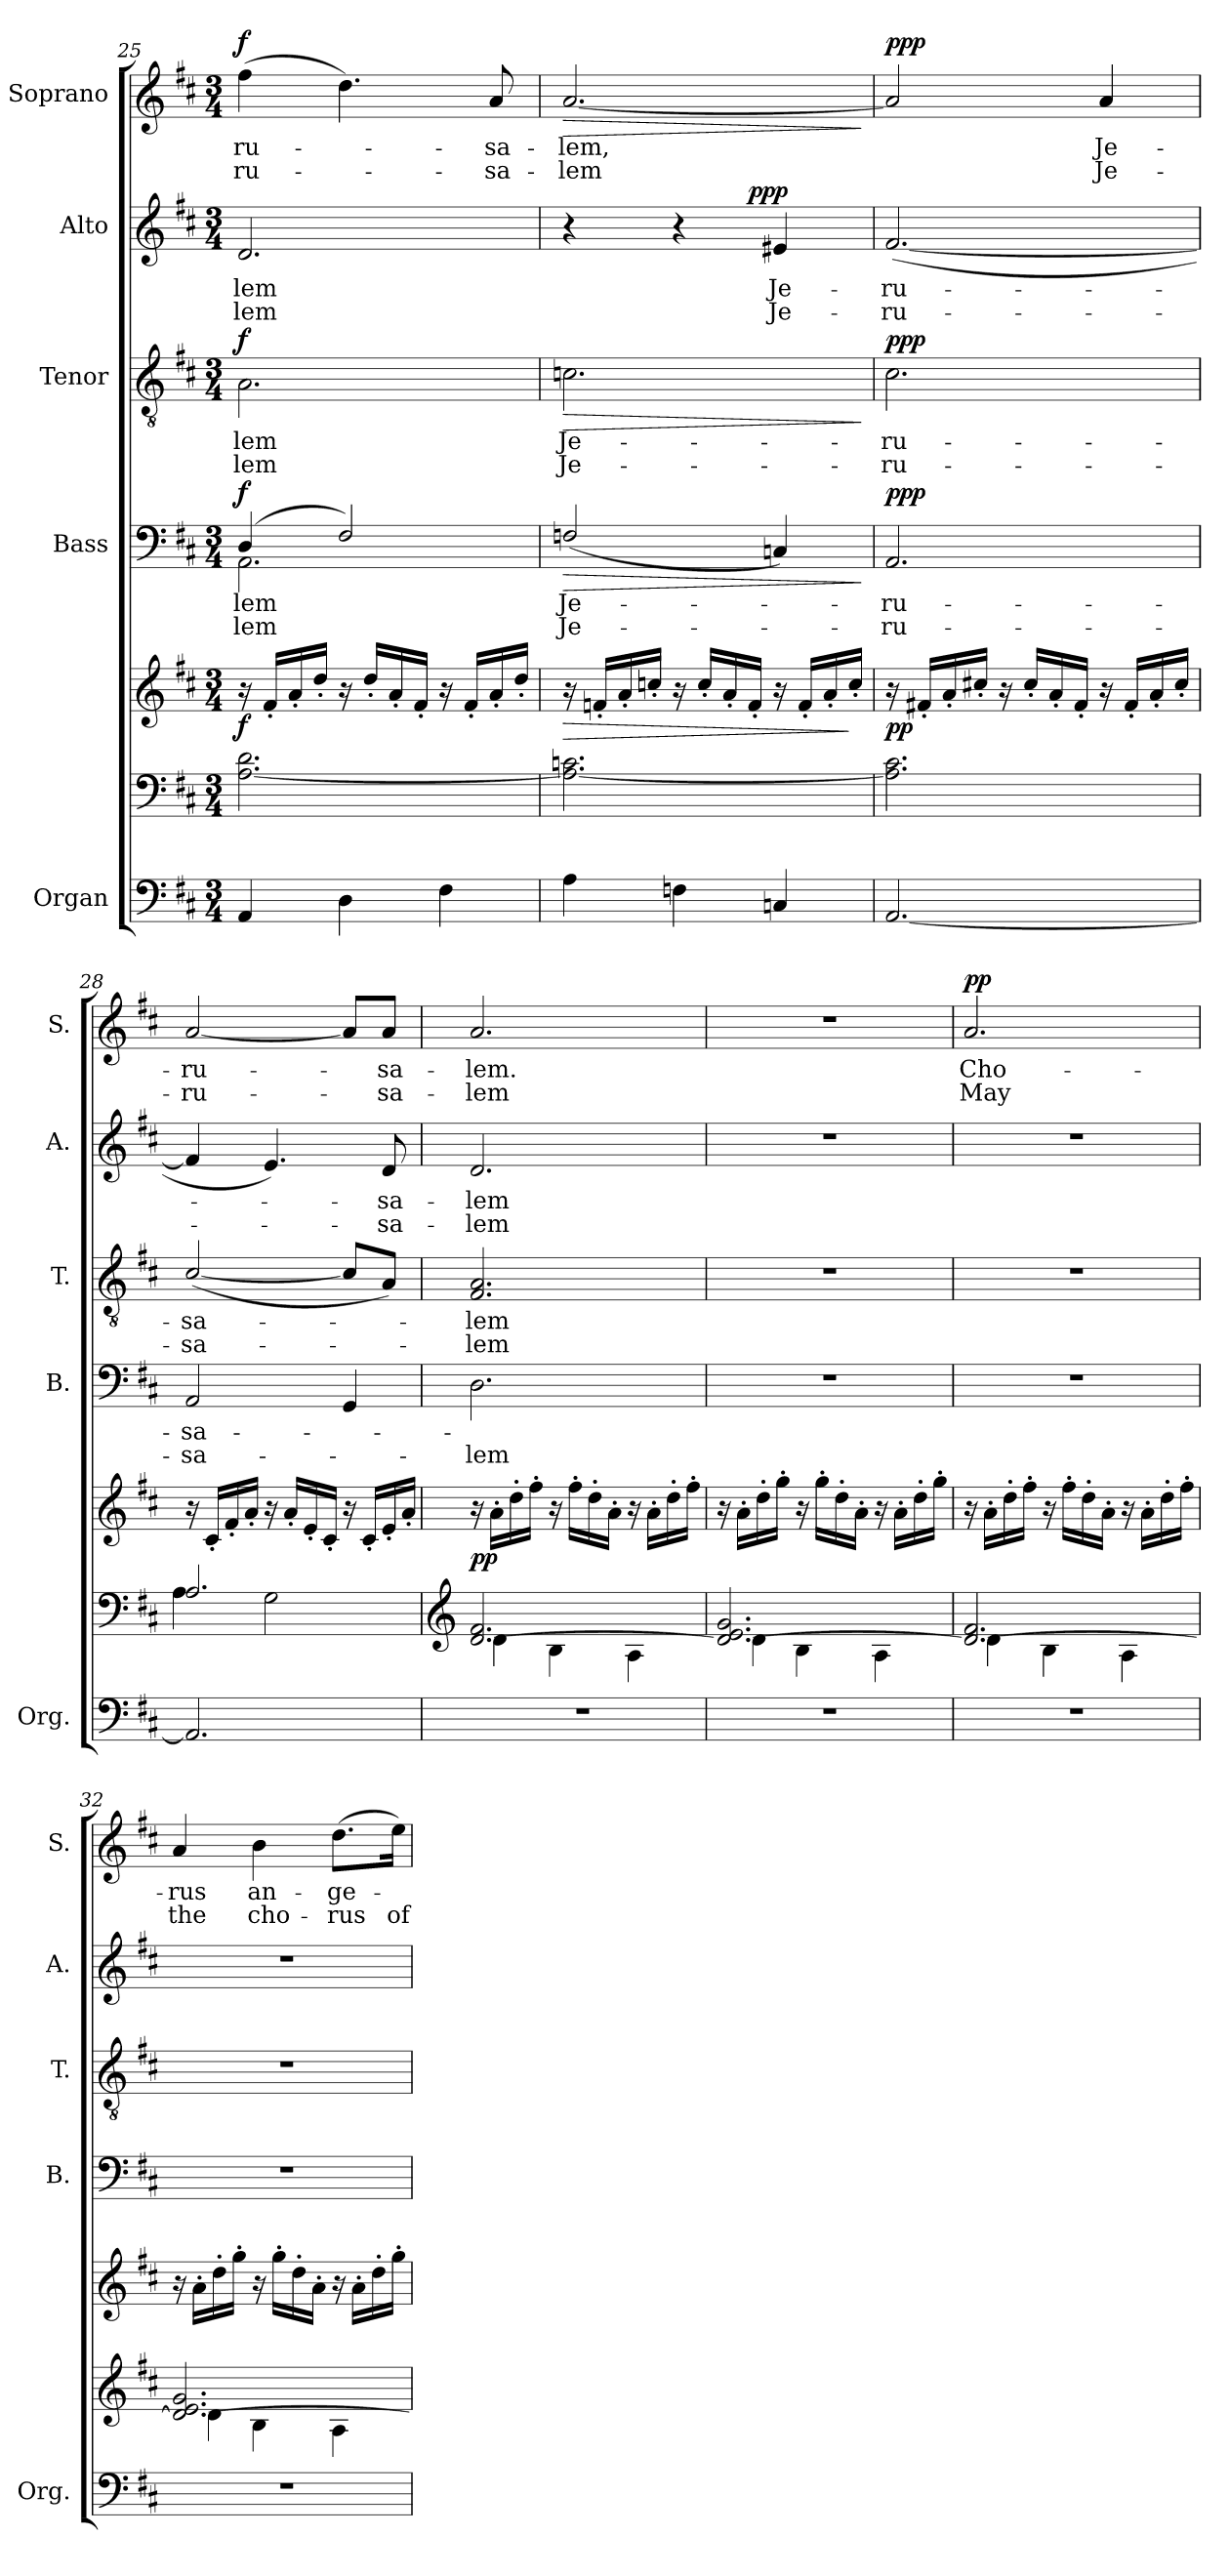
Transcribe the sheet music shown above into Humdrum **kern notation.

**kern	**kern	**kern	**dynam	**kern	**text	**text	**dynam	**kern	**text	**text	**dynam	**kern	**text	**text	**dynam	**kern	**text	**text	**dynam
*part5	*part5	*part5	*part5	*part4	*part4	*part4	*part4	*part3	*part3	*part3	*part3	*part2	*part2	*part2	*part2	*part1	*part1	*part1	*part1
*staff7	*staff6	*staff5	*staff5/6/7	*staff4	*staff4	*staff4	*staff4	*staff3	*staff3	*staff3	*staff3	*staff2	*staff2	*staff2	*staff2	*staff1	*staff1	*staff1	*staff1
*I"Organ	*	*	*	*I"Bass	*	*	*	*I"Tenor	*	*	*	*I"Alto	*	*	*	*I"Soprano	*	*	*
*I'Org.	*	*	*	*I'B.	*	*	*	*I'T.	*	*	*	*I'A.	*	*	*	*I'S.	*	*	*
!!LO:PB:g=z
*clefF4	*clefF4	*clefG2	*	*clefF4	*	*	*	*clefGv2	*	*	*	*clefG2	*	*	*	*clefG2	*	*	*
*k[f#c#]	*k[f#c#]	*k[f#c#]	*	*k[f#c#]	*	*	*	*k[f#c#]	*	*	*	*k[f#c#]	*	*	*	*k[f#c#]	*	*	*
*D:	*D:	*D:	*	*D:	*	*	*	*D:	*	*	*	*D:	*	*	*	*D:	*	*	*
*M3/4	*M3/4	*M3/4	*	*M3/4	*	*	*	*M3/4	*	*	*	*M3/4	*	*	*	*M3/4	*	*	*
=25	=25	=25	=25	=25	=25	=25	=25	=25	=25	=25	=25	=25	=25	=25	=25	=25	=25	=25	=25
!	!	!	!LO:DY:b	!	!LO:LY:b	!LO:LY:b	!LO:DY:a	!	!LO:LY:b	!LO:LY:b	!LO:DY:a	!	!LO:LY:b	!LO:LY:b	!	!	!LO:LY:b	!LO:LY:b	!LO:DY:b
*	*	*	*	*^	*	*	*	*	*	*	*	*	*	*	*	*	*	*	*
4AA/	[2.A\ 2.d\	16r	f	(>4D/	2.AA\	-lem	-lem	f	2.A\	-lem	-lem	f	2.d/	-lem	-lem	.	(>4ff#\	-ru-	-ru-	f
.	.	16f#'/LL	.	.	.	.	.	.	.	.	.	.	.	.	.	.	.	.	.	.
.	.	16a'/	.	.	.	.	.	.	.	.	.	.	.	.	.	.	.	.	.	.
.	.	16dd'/JJ	.	.	.	.	.	.	.	.	.	.	.	.	.	.	.	.	.	.
4D\	.	16r	.	2F#/)	.	.	.	.	.	.	.	.	.	.	.	.	4.dd\)	.	.	.
.	.	16dd'/LL	.	.	.	.	.	.	.	.	.	.	.	.	.	.	.	.	.	.
.	.	16a'/	.	.	.	.	.	.	.	.	.	.	.	.	.	.	.	.	.	.
.	.	16f#'/JJ	.	.	.	.	.	.	.	.	.	.	.	.	.	.	.	.	.	.
4F#\	.	16r	.	.	.	.	.	.	.	.	.	.	.	.	.	.	.	.	.	.
.	.	16f#'/LL	.	.	.	.	.	.	.	.	.	.	.	.	.	.	.	.	.	.
!	!	!	!	!	!	!	!	!	!	!	!	!	!	!	!	!	!	!LO:LY:b	!LO:LY:b	!
.	.	16a'/	.	.	.	.	.	.	.	.	.	.	.	.	.	.	8a/	-sa-	-sa-	.
.	.	16dd'/JJ	.	.	.	.	.	.	.	.	.	.	.	.	.	.	.	.	.	.
*	*	*	*	*v	*v	*	*	*	*	*	*	*	*	*	*	*	*	*	*	*
=26	=26	=26	=26	=26	=26	=26	=26	=26	=26	=26	=26	=26	=26	=26	=26	=26	=26	=26	=26
!	!	!	!LO:HP:b	!	!LO:LY:b	!LO:LY:b	!LO:HP:b	!	!LO:LY:b	!LO:LY:b	!LO:HP:b	!	!	!	!	!	!LO:LY:b	!LO:LY:b	!LO:HP:b
*	*	*	*	*	*	*	*	*	*	*	*	*^	*	*	*	*	*	*	*
4A\	2.A\_ 2.cn\	16r	>	(<2Fn/	Je-	Je-	>	2.cn\	Je-	Je-	>	4r	4..ryy	.	.	.	[2.a/	-lem,	-lem	>
.	.	16fn'/LL	.	.	.	.	.	.	.	.	.	.	.	.	.	.	.	.	.	.
.	.	16a'/	.	.	.	.	.	.	.	.	.	.	.	.	.	.	.	.	.	.
.	.	16ccn'/JJ	.	.	.	.	.	.	.	.	.	.	.	.	.	.	.	.	.	.
4Fn\	.	16r	.	.	.	.	.	.	.	.	.	4r	.	.	.	.	.	.	.	.
.	.	16cc'/LL	.	.	.	.	.	.	.	.	.	.	.	.	.	.	.	.	.	.
.	.	16a'/	.	.	.	.	.	.	.	.	.	.	.	.	.	.	.	.	.	.
!	!	!	!	!	!	!	!	!	!	!	!	!	!	!	!	!LO:DY:b	!	!	!	!
.	.	16f'/JJ	.	.	.	.	.	.	.	.	.	.	4ryy	.	.	ppp	.	.	.	.
!	!	!	!	!	!	!	!	!	!	!	!	!	!	!LO:LY:b	!LO:LY:b	!	!	!	!	!
4Cn/	.	16r	.	4Cn/)	.	.	.	.	.	.	.	4e#X/	.	Je-	Je-	.	.	.	.	.
.	.	16f'/LL	.	.	.	.	.	.	.	.	.	.	.	.	.	.	.	.	.	.
.	.	16a'/	.	.	.	.	.	.	.	.	.	.	.	.	.	.	.	.	.	.
.	.	16cc'/JJ	]	.	.	.	.	.	.	.	.	.	16ryy	.	.	.	.	.	.	.
.	.	.	.	.	.	.	]	.	.	.	]	.	.	.	.	.	.	.	.	]
=27	=27	=27	=27	=27	=27	=27	=27	=27	=27	=27	=27	=27	=27	=27	=27	=27	=27	=27	=27	=27
!	!	!	!LO:DY:b	!	!LO:LY:b	!LO:LY:b	!LO:DY:a	!	!LO:LY:b	!LO:LY:b	!LO:DY:a	!	!	!LO:LY:b	!LO:LY:b	!	!	!	!	!LO:DY:a
*	*	*	*	*	*	*	*	*	*	*	*	*v	*v	*	*	*	*	*	*	*
[2.AA/	2.A\] 2.c#\	16r	pp	2.AA/	-ru-	-ru-	ppp	2.c#\	-ru-	-ru-	ppp	(>[2.f#/	-ru-	-ru-	.	2a/]	.	.	ppp
.	.	16f#X'/LL	.	.	.	.	.	.	.	.	.	.	.	.	.	.	.	.	.
.	.	16a'/	.	.	.	.	.	.	.	.	.	.	.	.	.	.	.	.	.
.	.	16cc#X'/JJ	.	.	.	.	.	.	.	.	.	.	.	.	.	.	.	.	.
.	.	16r	.	.	.	.	.	.	.	.	.	.	.	.	.	.	.	.	.
.	.	16cc#'/LL	.	.	.	.	.	.	.	.	.	.	.	.	.	.	.	.	.
.	.	16a'/	.	.	.	.	.	.	.	.	.	.	.	.	.	.	.	.	.
.	.	16f#'/JJ	.	.	.	.	.	.	.	.	.	.	.	.	.	.	.	.	.
!	!	!	!	!	!	!	!	!	!	!	!	!	!	!	!	!	!LO:LY:b	!LO:LY:b	!
.	.	16r	.	.	.	.	.	.	.	.	.	.	.	.	.	4a/	Je-	Je-	.
.	.	16f#'/LL	.	.	.	.	.	.	.	.	.	.	.	.	.	.	.	.	.
.	.	16a'/	.	.	.	.	.	.	.	.	.	.	.	.	.	.	.	.	.
.	.	16cc#'/JJ	.	.	.	.	.	.	.	.	.	.	.	.	.	.	.	.	.
=28	=28	=28	=28	=28	=28	=28	=28	=28	=28	=28	=28	=28	=28	=28	=28	=28	=28	=28	=28
*	*^	*	*	*	*	*	*	*	*	*	*	*	*	*	*	*	*	*	*
!	!	!	!	!	!	!LO:LY:b	!LO:LY:b	!	!	!LO:LY:b	!LO:LY:b	!	!	!	!	!	!	!LO:LY:b	!LO:LY:b	!
2.AA/]	2.A/	4A\	16r	.	2AA/	-sa-	-sa-	.	(<[2c#/	-sa-	-sa-	.	4f#/]	.	.	.	[2a/	-ru-	-ru-	.
.	.	.	16c#'/LL	.	.	.	.	.	.	.	.	.	.	.	.	.	.	.	.	.
.	.	.	16f#'/	.	.	.	.	.	.	.	.	.	.	.	.	.	.	.	.	.
.	.	.	16a'/JJ	.	.	.	.	.	.	.	.	.	.	.	.	.	.	.	.	.
.	.	2G\	16r	.	.	.	.	.	.	.	.	.	4.e/)	.	.	.	.	.	.	.
.	.	.	16a'/LL	.	.	.	.	.	.	.	.	.	.	.	.	.	.	.	.	.
.	.	.	16e'/	.	.	.	.	.	.	.	.	.	.	.	.	.	.	.	.	.
.	.	.	16c#'/JJ	.	.	.	.	.	.	.	.	.	.	.	.	.	.	.	.	.
.	.	.	16r	.	4GG/	.	.	.	8c#/L]	.	.	.	.	.	.	.	8a/L]	.	.	.
.	.	.	16c#'/LL	.	.	.	.	.	.	.	.	.	.	.	.	.	.	.	.	.
!	!	!	!	!	!	!	!	!	!	!	!	!	!	!LO:LY:b	!LO:LY:b	!	!	!LO:LY:b	!LO:LY:b	!
.	.	.	16e'/	.	.	.	.	.	8A/J)	.	.	.	8d/	-sa-	-sa-	.	8a/J	-sa-	-sa-	.
.	.	.	16a'/JJ	.	.	.	.	.	.	.	.	.	.	.	.	.	.	.	.	.
!!LO:LB:g=z
=29	=29	=29	=29	=29	=29	=29	=29	=29	=29	=29	=29	=29	=29	=29	=29	=29	=29	=29	=29	=29
*	*clefG2	*	*	*	*	*	*	*	*	*	*	*	*	*	*	*	*	*	*	*
!	!	!	!	!LO:DY:b	!	!	!LO:LY:b	!	!	!LO:LY:b	!LO:LY:b	!	!	!LO:LY:b	!LO:LY:b	!	!	!LO:LY:b	!LO:LY:b	!
2.r	[2.d/ 2.f#/	4d\	16r	pp	2.D\	.	-lem	.	2.F#/ 2.A/	-lem	-lem	.	2.d/	-lem	-lem	.	2.a/	-lem.	-lem	.
.	.	.	16a'\LL	.	.	.	.	.	.	.	.	.	.	.	.	.	.	.	.	.
.	.	.	16dd'\	.	.	.	.	.	.	.	.	.	.	.	.	.	.	.	.	.
.	.	.	16ff#'\JJ	.	.	.	.	.	.	.	.	.	.	.	.	.	.	.	.	.
.	.	4B\	16r	.	.	.	.	.	.	.	.	.	.	.	.	.	.	.	.	.
.	.	.	16ff#'\LL	.	.	.	.	.	.	.	.	.	.	.	.	.	.	.	.	.
.	.	.	16dd'\	.	.	.	.	.	.	.	.	.	.	.	.	.	.	.	.	.
.	.	.	16a'\JJ	.	.	.	.	.	.	.	.	.	.	.	.	.	.	.	.	.
.	.	4A\	16r	.	.	.	.	.	.	.	.	.	.	.	.	.	.	.	.	.
.	.	.	16a'\LL	.	.	.	.	.	.	.	.	.	.	.	.	.	.	.	.	.
.	.	.	16dd'\	.	.	.	.	.	.	.	.	.	.	.	.	.	.	.	.	.
.	.	.	16ff#'\JJ	.	.	.	.	.	.	.	.	.	.	.	.	.	.	.	.	.
=30	=30	=30	=30	=30	=30	=30	=30	=30	=30	=30	=30	=30	=30	=30	=30	=30	=30	=30	=30	=30
2.r	2.d/_ 2.e/ 2.g/	4d\	16r	.	2.r	.	.	.	2.r	.	.	.	2.r	.	.	.	2.r	.	.	.
.	.	.	16a'\LL	.	.	.	.	.	.	.	.	.	.	.	.	.	.	.	.	.
.	.	.	16dd'\	.	.	.	.	.	.	.	.	.	.	.	.	.	.	.	.	.
.	.	.	16gg'\JJ	.	.	.	.	.	.	.	.	.	.	.	.	.	.	.	.	.
.	.	4B\	16r	.	.	.	.	.	.	.	.	.	.	.	.	.	.	.	.	.
.	.	.	16gg'\LL	.	.	.	.	.	.	.	.	.	.	.	.	.	.	.	.	.
.	.	.	16dd'\	.	.	.	.	.	.	.	.	.	.	.	.	.	.	.	.	.
.	.	.	16a'\JJ	.	.	.	.	.	.	.	.	.	.	.	.	.	.	.	.	.
.	.	4A\	16r	.	.	.	.	.	.	.	.	.	.	.	.	.	.	.	.	.
.	.	.	16a'\LL	.	.	.	.	.	.	.	.	.	.	.	.	.	.	.	.	.
.	.	.	16dd'\	.	.	.	.	.	.	.	.	.	.	.	.	.	.	.	.	.
.	.	.	16gg'\JJ	.	.	.	.	.	.	.	.	.	.	.	.	.	.	.	.	.
!!LO:PB:g=z
=31	=31	=31	=31	=31	=31	=31	=31	=31	=31	=31	=31	=31	=31	=31	=31	=31	=31	=31	=31	=31
!	!	!	!	!	!	!	!	!	!	!	!	!	!	!	!	!	!	!LO:LY:b	!LO:LY:b	!LO:DY:b
2.r	2.d/_ 2.f#/	4d\	16r	.	2.r	.	.	.	2.r	.	.	.	2.r	.	.	.	2.a/	Cho-	May	pp
.	.	.	16a'\LL	.	.	.	.	.	.	.	.	.	.	.	.	.	.	.	.	.
.	.	.	16dd'\	.	.	.	.	.	.	.	.	.	.	.	.	.	.	.	.	.
.	.	.	16ff#'\JJ	.	.	.	.	.	.	.	.	.	.	.	.	.	.	.	.	.
.	.	4B\	16r	.	.	.	.	.	.	.	.	.	.	.	.	.	.	.	.	.
.	.	.	16ff#'\LL	.	.	.	.	.	.	.	.	.	.	.	.	.	.	.	.	.
.	.	.	16dd'\	.	.	.	.	.	.	.	.	.	.	.	.	.	.	.	.	.
.	.	.	16a'\JJ	.	.	.	.	.	.	.	.	.	.	.	.	.	.	.	.	.
.	.	4A\	16r	.	.	.	.	.	.	.	.	.	.	.	.	.	.	.	.	.
.	.	.	16a'\LL	.	.	.	.	.	.	.	.	.	.	.	.	.	.	.	.	.
.	.	.	16dd'\	.	.	.	.	.	.	.	.	.	.	.	.	.	.	.	.	.
.	.	.	16ff#'\JJ	.	.	.	.	.	.	.	.	.	.	.	.	.	.	.	.	.
=32	=32	=32	=32	=32	=32	=32	=32	=32	=32	=32	=32	=32	=32	=32	=32	=32	=32	=32	=32	=32
!	!	!	!	!	!	!	!	!	!	!	!	!	!	!	!	!	!	!LO:LY:b	!LO:LY:b	!
2.r	2.d/_ 2.e/ 2.g/	4d\	16r	.	2.r	.	.	.	2.r	.	.	.	2.r	.	.	.	4a/	-rus	the	.
.	.	.	16a'\LL	.	.	.	.	.	.	.	.	.	.	.	.	.	.	.	.	.
.	.	.	16dd'\	.	.	.	.	.	.	.	.	.	.	.	.	.	.	.	.	.
.	.	.	16gg'\JJ	.	.	.	.	.	.	.	.	.	.	.	.	.	.	.	.	.
!	!	!	!	!	!	!	!	!	!	!	!	!	!	!	!	!	!	!LO:LY:b	!LO:LY:b	!
.	.	4B\	16r	.	.	.	.	.	.	.	.	.	.	.	.	.	4b\	an-	cho-	.
.	.	.	16gg'\LL	.	.	.	.	.	.	.	.	.	.	.	.	.	.	.	.	.
.	.	.	16dd'\	.	.	.	.	.	.	.	.	.	.	.	.	.	.	.	.	.
.	.	.	16a'\JJ	.	.	.	.	.	.	.	.	.	.	.	.	.	.	.	.	.
!	!	!	!	!	!	!	!	!	!	!	!	!	!	!	!	!	!	!LO:LY:b	!LO:LY:b	!
.	.	4A\	16r	.	.	.	.	.	.	.	.	.	.	.	.	.	(>8.dd\L	-ge-	-rus	.
.	.	.	16a'\LL	.	.	.	.	.	.	.	.	.	.	.	.	.	.	.	.	.
.	.	.	16dd'\	.	.	.	.	.	.	.	.	.	.	.	.	.	.	.	.	.
!	!	!	!	!	!	!	!	!	!	!	!	!	!	!	!	!	!	!	!LO:LY:b	!
.	.	.	16gg'\JJ	.	.	.	.	.	.	.	.	.	.	.	.	.	16ee\Jk)	.	of	.
*	*v	*v	*	*	*	*	*	*	*	*	*	*	*	*	*	*	*	*	*	*
=	=	=	=	=	=	=	=	=	=	=	=	=	=	=	=	=	=	=	=
*-	*-	*-	*-	*-	*-	*-	*-	*-	*-	*-	*-	*-	*-	*-	*-	*-	*-	*-	*-
